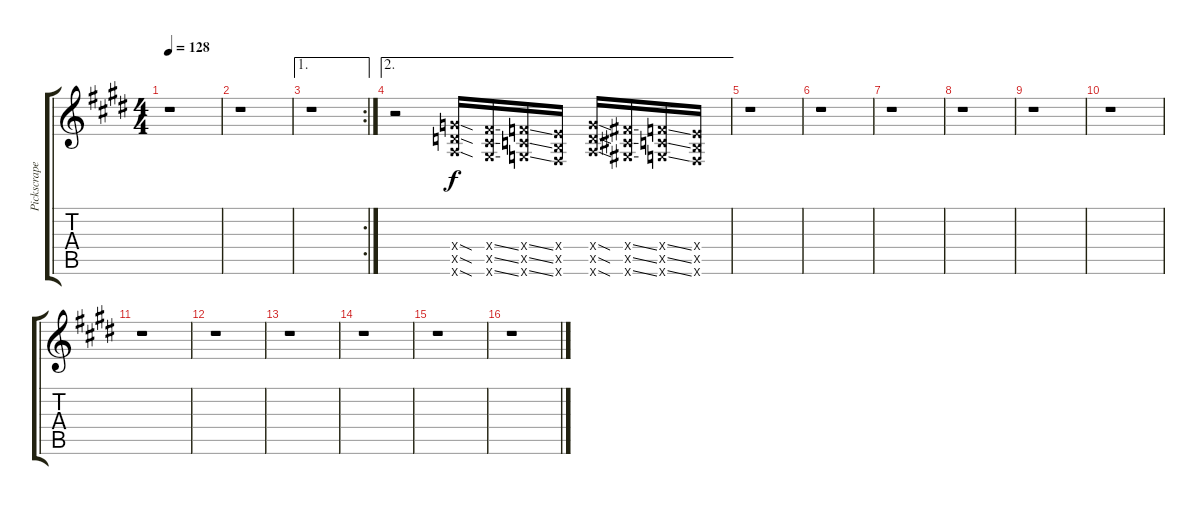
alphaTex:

\track ("Pickscrape" "Pickscrape") {instrument guitarfretnoise}
\staff {score tabs}
\tuning (Eb4 Bb3 Gb3 Db3 Ab2 Eb2) {hide}
\ts (4 4)
\tempo 128
\clef g2
\ks c#minor
r.1{dy f} |
r.1 |
\ae 1
\rc 2
r.1 |
\ae 2
r.2 (18.4{sod x} 18.5{sod x} 18.6{sod x}).16 (17.4{ss x} 17.5{ss x} 17.6{ss x}).16 (16.4{ss x} 16.5{ss x} 16.6{ss x}).16 (15.4{x} 15.5{x} 15.6{x}).16 (18.4{sod x} 18.5{sod x} 18.6{sod x}).16 (17.4{ss x} 17.5{ss x} 17.6{ss x}).16 (16.4{ss x} 16.5{ss x} 16.6{ss x}).16 (15.4{x} 15.5{x} 15.6{x}).16 |
\ks e
r.1 |
\ks c#minor
r.1 |
r.1 |
r.1 |
\ks e
r.1 |
\ks c#minor
r.1 |
r.1 |
r.1 |
\ks e
r.1 |
\ks c#minor
r.1 |
r.1 |
r.1
